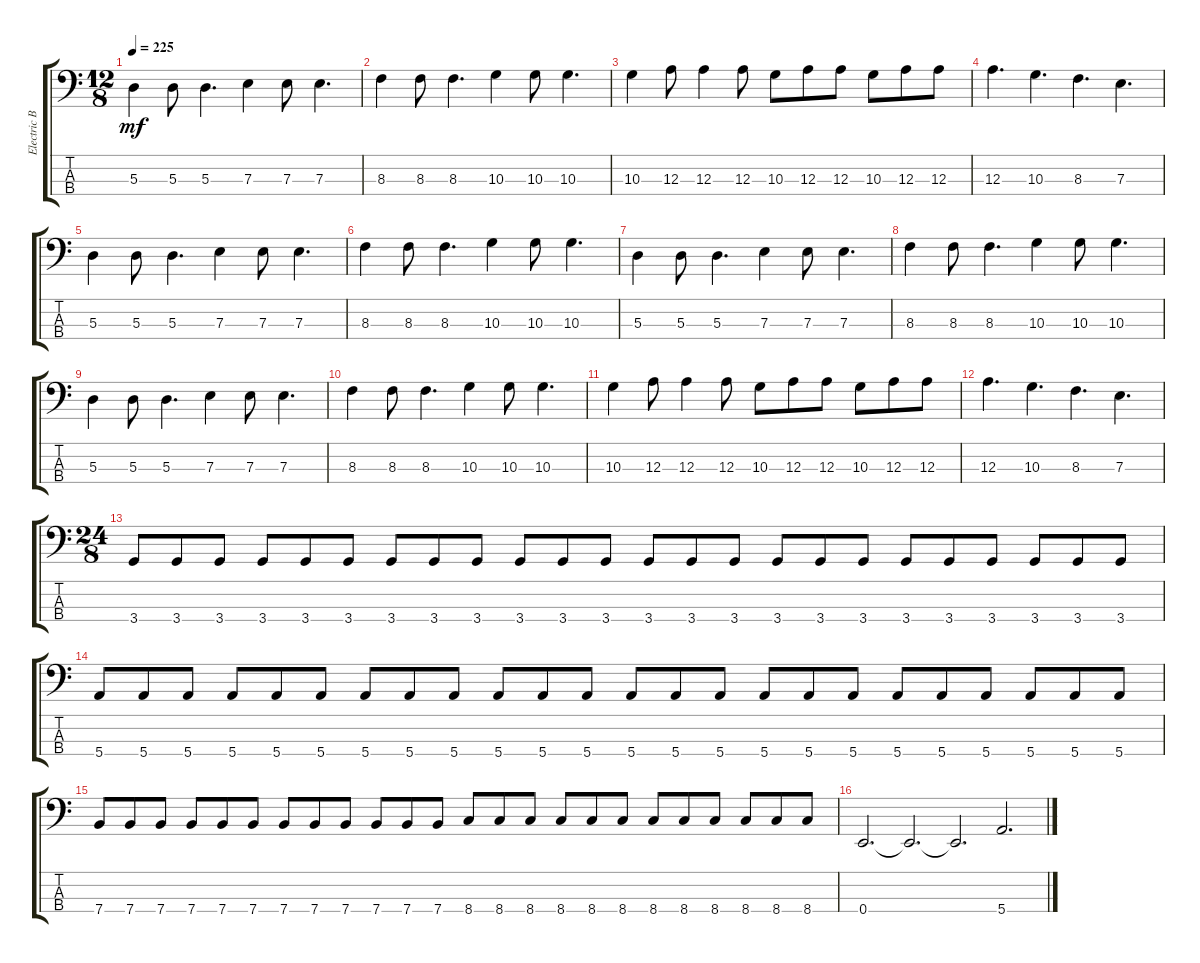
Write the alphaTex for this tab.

\track ("Electric Bass" "Electric B") {instrument electricbassfinger}
\staff {score tabs}
\tuning (G2 D2 A1 E1) {hide}
\ts (12 8)
\tempo 225
\clef f4
\ks c
5.3.4{dy mf} 5.3.8 5.3.4{d} 7.3.4 7.3.8 7.3.4{d} |
8.3.4 8.3.8 8.3.4{d} 10.3.4 10.3.8 10.3.4{d} |
10.3.4 12.3.8 12.3.4 12.3.8 10.3.8 12.3.8 12.3.8 10.3.8 12.3.8 12.3.8 |
12.3.4{d} 10.3.4{d} 8.3.4{d} 7.3.4{d} |
5.3.4 5.3.8 5.3.4{d} 7.3.4 7.3.8 7.3.4{d} |
8.3.4 8.3.8 8.3.4{d} 10.3.4 10.3.8 10.3.4{d} |
5.3.4 5.3.8 5.3.4{d} 7.3.4 7.3.8 7.3.4{d} |
8.3.4 8.3.8 8.3.4{d} 10.3.4 10.3.8 10.3.4{d} |
5.3.4 5.3.8 5.3.4{d} 7.3.4 7.3.8 7.3.4{d} |
8.3.4 8.3.8 8.3.4{d} 10.3.4 10.3.8 10.3.4{d} |
10.3.4 12.3.8 12.3.4 12.3.8 10.3.8 12.3.8 12.3.8 10.3.8 12.3.8 12.3.8 |
12.3.4{d} 10.3.4{d} 8.3.4{d} 7.3.4{d} |
\ts (24 8)
3.4.8 3.4.8 3.4.8 3.4.8 3.4.8 3.4.8 3.4.8 3.4.8 3.4.8 3.4.8 3.4.8 3.4.8 3.4.8 3.4.8 3.4.8 3.4.8 3.4.8 3.4.8 3.4.8 3.4.8 3.4.8 3.4.8 3.4.8 3.4.8 |
5.4.8 5.4.8 5.4.8 5.4.8 5.4.8 5.4.8 5.4.8 5.4.8 5.4.8 5.4.8 5.4.8 5.4.8 5.4.8 5.4.8 5.4.8 5.4.8 5.4.8 5.4.8 5.4.8 5.4.8 5.4.8 5.4.8 5.4.8 5.4.8 |
7.4.8 7.4.8 7.4.8 7.4.8 7.4.8 7.4.8 7.4.8 7.4.8 7.4.8 7.4.8 7.4.8 7.4.8 8.4.8 8.4.8 8.4.8 8.4.8 8.4.8 8.4.8 8.4.8 8.4.8 8.4.8 8.4.8 8.4.8 8.4.8 |
0.4.2{d} 0.4{t}.2{d} 0.4{t}.2{d} 5.4.2{d}
